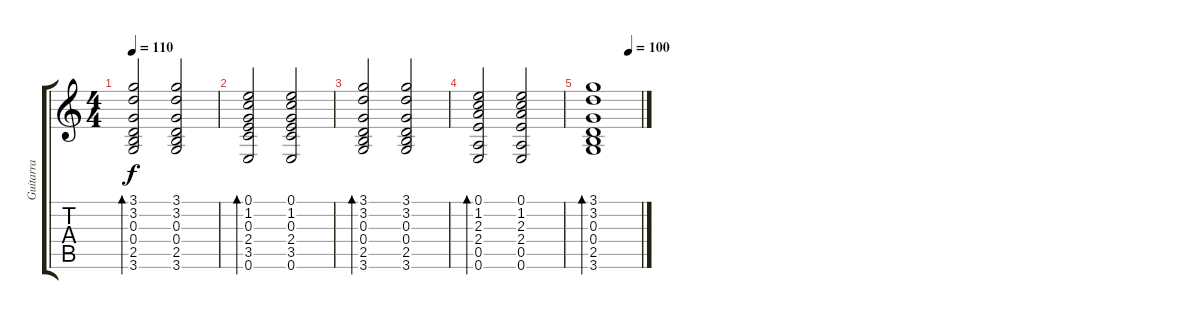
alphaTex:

\track ("Guitarra" "Guitarra") {instrument acousticguitarnylon}
\staff {score tabs}
\tuning (E4 B3 G3 D3 A2 E2) {hide}
\ts (4 4)
\tempo 110
\clef g2
\ks c
(3.1 3.2 0.3 0.4 2.5 3.6).2{bd 120 dy f} (3.1 3.2 0.3 0.4 2.5 3.6).2 |
(0.1 1.2 0.3 2.4 3.5 0.6).2{bd 120} (0.1 1.2 0.3 2.4 3.5 0.6).2 |
(3.1 3.2 0.3 0.4 2.5 3.6).2{bd 120} (3.1 3.2 0.3 0.4 2.5 3.6).2 |
(0.1 1.2 2.3 2.4 0.5 0.6).2{bd 120} (0.1 1.2 2.3 2.4 0.5 0.6).2 |
\tempo (100 0.75)
(3.1 3.2 0.3 0.4 2.5 3.6).1{bd 120}
